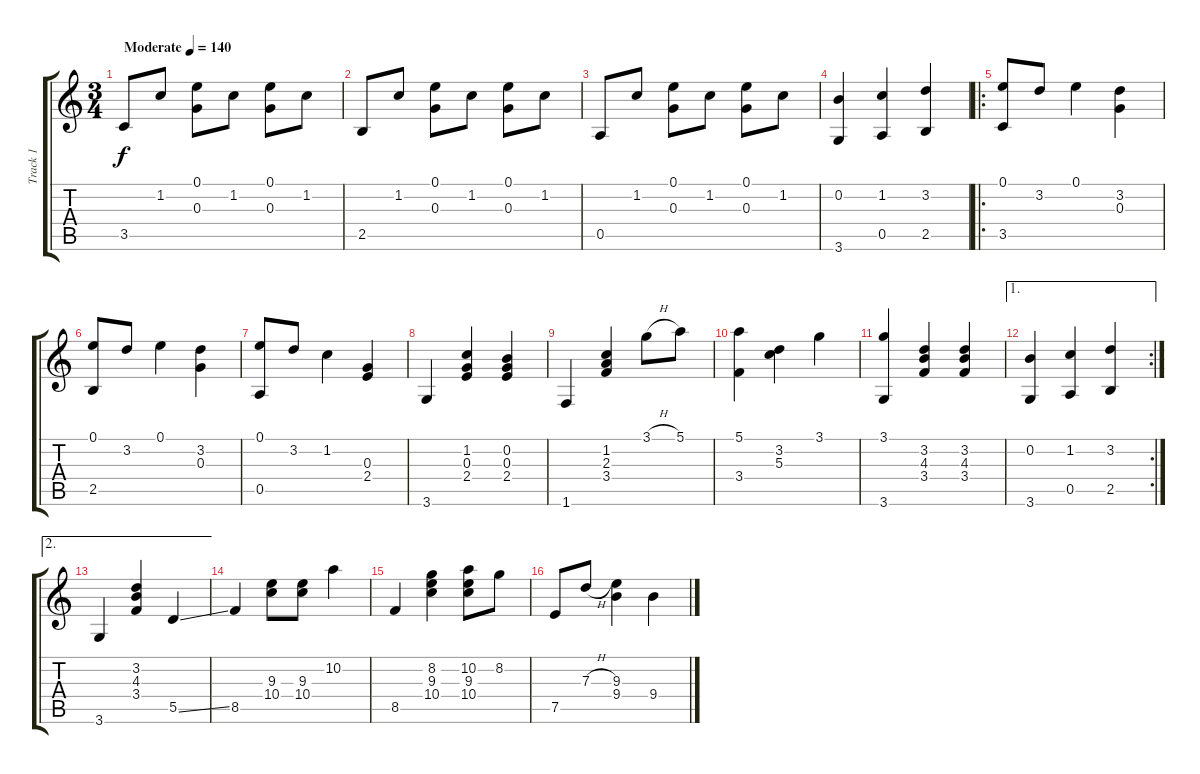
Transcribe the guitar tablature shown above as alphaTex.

\track ("Track 1" "Track 1") {instrument acousticguitarnylon}
\staff {score tabs}
\tuning (E4 B3 G3 D3 A2 E2) {hide}
\ts (3 4)
\tempo (140 "Moderate")
\clef g2
\ks c
3.5.8{dy f instrument acousticguitarnylon} 1.2.8 (0.1 0.3).8 1.2.8 (0.1 0.3).8 1.2.8 |
2.5.8 1.2.8 (0.1 0.3).8 1.2.8 (0.1 0.3).8 1.2.8 |
0.5.8 1.2.8 (0.1 0.3).8 1.2.8 (0.1 0.3).8 1.2.8 |
(0.2 3.6).4 (1.2 0.5).4 (3.2 2.5).4 |
\ro
(0.1 3.5).8 3.2.8 0.1.4 (3.2 0.3).4 |
(0.1 2.5).8 3.2.8 0.1.4 (3.2 0.3).4 |
(0.1 0.5).8 3.2.8 1.2.4 (0.3 2.4).4 |
3.6.4 (1.2 0.3 2.4).4 (0.2 0.3 2.4).4 |
1.6.4 (1.2 2.3 3.4).4 3.1{h}.8 5.1.8 |
(5.1 3.4).4 (3.2 5.3).4 3.1.4 |
(3.1 3.6).4 (3.2 4.3 3.4).4 (3.2 4.3 3.4).4 |
\ae 1
\rc 2
(0.2 3.6).4 (1.2 0.5).4 (3.2 2.5).4 |
\ae 2
3.6.4 (3.2 4.3 3.4).4 5.5{ss}.4 |
8.5.4 (9.3 10.4).8 (9.3 10.4).8 10.2.4 |
8.5.4 (8.2 9.3 10.4).4 (10.2 9.3 10.4).8 8.2.8 |
7.5.8 7.3{h}.8 (9.3 9.4).4 9.4.4
